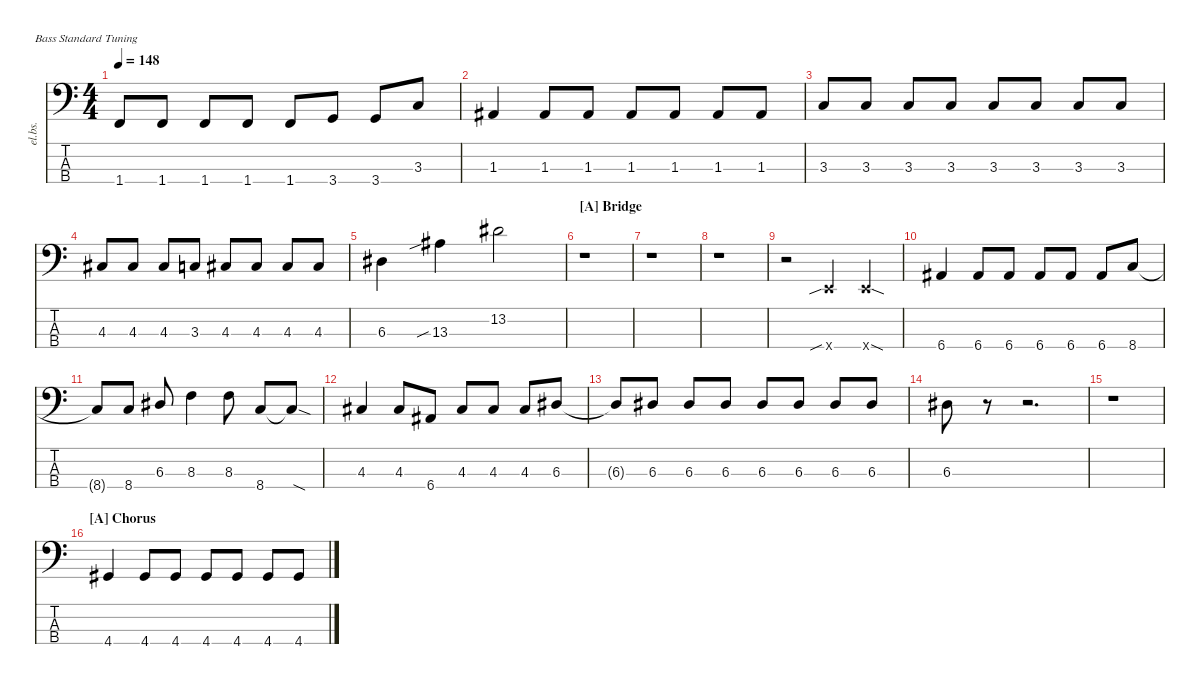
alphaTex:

\defaultSystemsLayout 4
\hideDynamics
\bracketExtendMode nobrackets
\track ("Electric Bass" "el.bs.") {instrument electricbassfinger}
\staff {score tabs}
\tuning (G2 D2 A1 E1)
\ts (4 4)
\tempo 148
\clef f4
\ks c
1.4{t}.8{dy mf beam Up} 1.4.8{beam Up} 1.4.8{beam Up} 1.4.8{beam Up} 1.4.8{beam Up} 3.4.8{beam Up} 3.4.8{beam Up} 3.3.8{beam Up} |
1.3{acc #}.4{beam Up} 1.3{acc #}.8{beam Up} 1.3{acc #}.8{beam Up} 1.3{acc #}.8{beam Up} 1.3{acc #}.8{beam Up} 1.3{acc #}.8{beam Up} 1.3{acc #}.8{beam Up} |
3.3.8{beam Up} 3.3.8{beam Up} 3.3.8{beam Up} 3.3.8{beam Up} 3.3.8{beam Up} 3.3.8{beam Up} 3.3.8{beam Up} 3.3.8{beam Up} |
4.3{acc #}.8{beam Up} 4.3{acc #}.8{beam Up} 4.3{acc #}.8{beam Up} 3.3.8{beam Up} 4.3{acc #}.8{beam Up} 4.3{acc #}.8{beam Up} 4.3{acc #}.8{beam Up} 4.3{acc #}.8{beam Up} |
6.3{acc #}.4{beam Down} 13.3{sib acc #}.4{beam Down} 13.2{acc #}.2{beam Down} |
\section ("A" "Bridge")
r.1{beam Down} |
r.1{beam Down} |
r.1{beam Down} |
r.2{beam Down} 0.4{sib x}.4{beam Up} 0.4{sod x}.4{beam Up} |
6.4{acc #}.4{beam Up} 6.4{acc #}.8{beam Up} 6.4{acc #}.8{beam Up} 6.4{acc #}.8{beam Up} 6.4{acc #}.8{beam Up} 6.4{acc #}.8{beam Up} 8.4.8{beam Up} |
8.4{t}.8{beam Up} 8.4.8{beam Up} 6.3{acc #}.8{beam Up} 8.3.4{beam Down} 8.3.8{beam Down} 8.4.8{beam Up} 8.4{sod t}.8{beam Up} |
4.3{acc #}.4{beam Up} 4.3{acc #}.8{beam Up} 6.4{acc #}.8{beam Up} 4.3{acc #}.8{beam Up} 4.3{acc #}.8{beam Up} 4.3{acc #}.8{beam Up} 6.3{acc #}.8{beam Up} |
6.3{t acc #}.8{beam Up} 6.3{acc #}.8{beam Up} 6.3{acc #}.8{beam Up} 6.3{acc #}.8{beam Up} 6.3{acc #}.8{beam Up} 6.3{acc #}.8{beam Up} 6.3{acc #}.8{beam Up} 6.3{acc #}.8{beam Up} |
6.3{acc #}.8{beam Down} r.8{beam Down} r.2{d beam Down} |
r.1{beam Down} |
\section ("A" "Chorus")
4.4{acc #}.4{beam Up} 4.4{acc #}.8{beam Up} 4.4{acc #}.8{beam Up} 4.4{acc #}.8{beam Up} 4.4{acc #}.8{beam Up} 4.4{acc #}.8{beam Up} 4.4{acc #}.8{beam Up}
